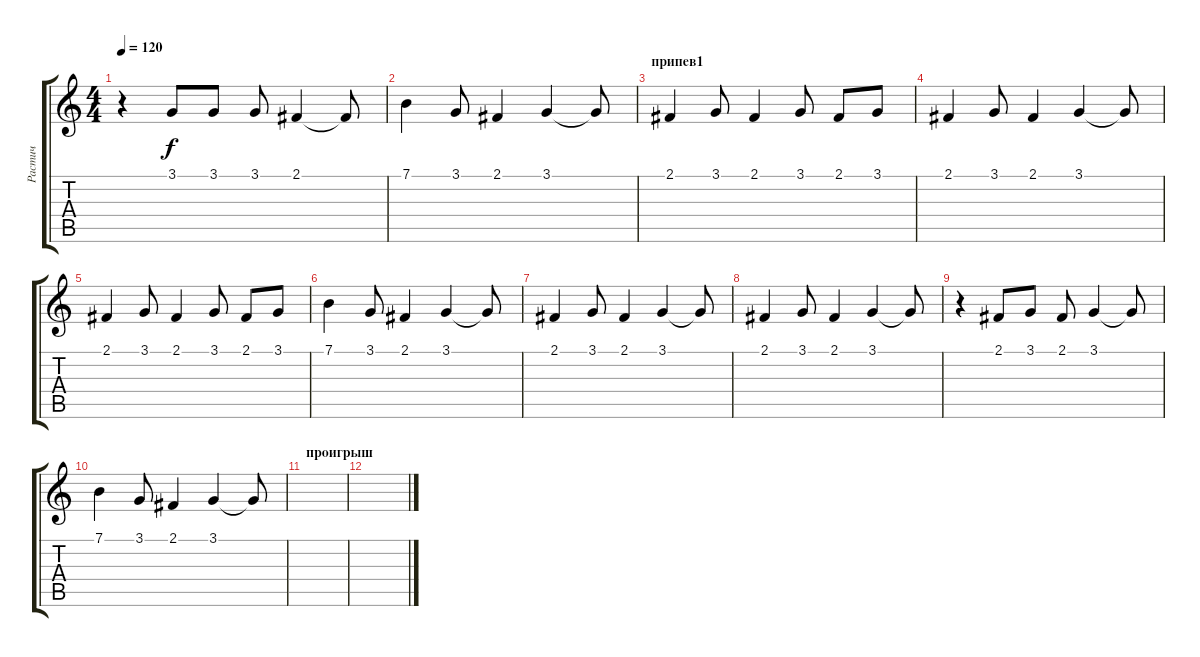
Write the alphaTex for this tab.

\track ("Растич" "Растич") {instrument violin}
\staff {score tabs}
\tuning (E4 B3 G3 D3 A2 E2) {hide}
\ts (4 4)
\tempo 120
\clef g2
\ks c
r.4{dy f} 3.1.8 3.1.8 3.1.8 2.1.4 2.1{t}.8 |
7.1.4 3.1.8 2.1.4 3.1.4 3.1{t}.8 |
\section ("" "припев1")
2.1.4 3.1.8 2.1.4 3.1.8 2.1.8 3.1.8 |
2.1.4 3.1.8 2.1.4 3.1.4 3.1{t}.8 |
2.1.4 3.1.8 2.1.4 3.1.8 2.1.8 3.1.8 |
7.1.4 3.1.8 2.1.4 3.1.4 3.1{t}.8 |
2.1.4 3.1.8 2.1.4 3.1.4 3.1{t}.8 |
2.1.4 3.1.8 2.1.4 3.1.4 3.1{t}.8 |
r.4 2.1.8 3.1.8 2.1.8 3.1.4 3.1{t}.8 |
7.1.4 3.1.8 2.1.4 3.1.4 3.1{t}.8 |
\section ("" "проигрыш")
|
\section ("" "")
